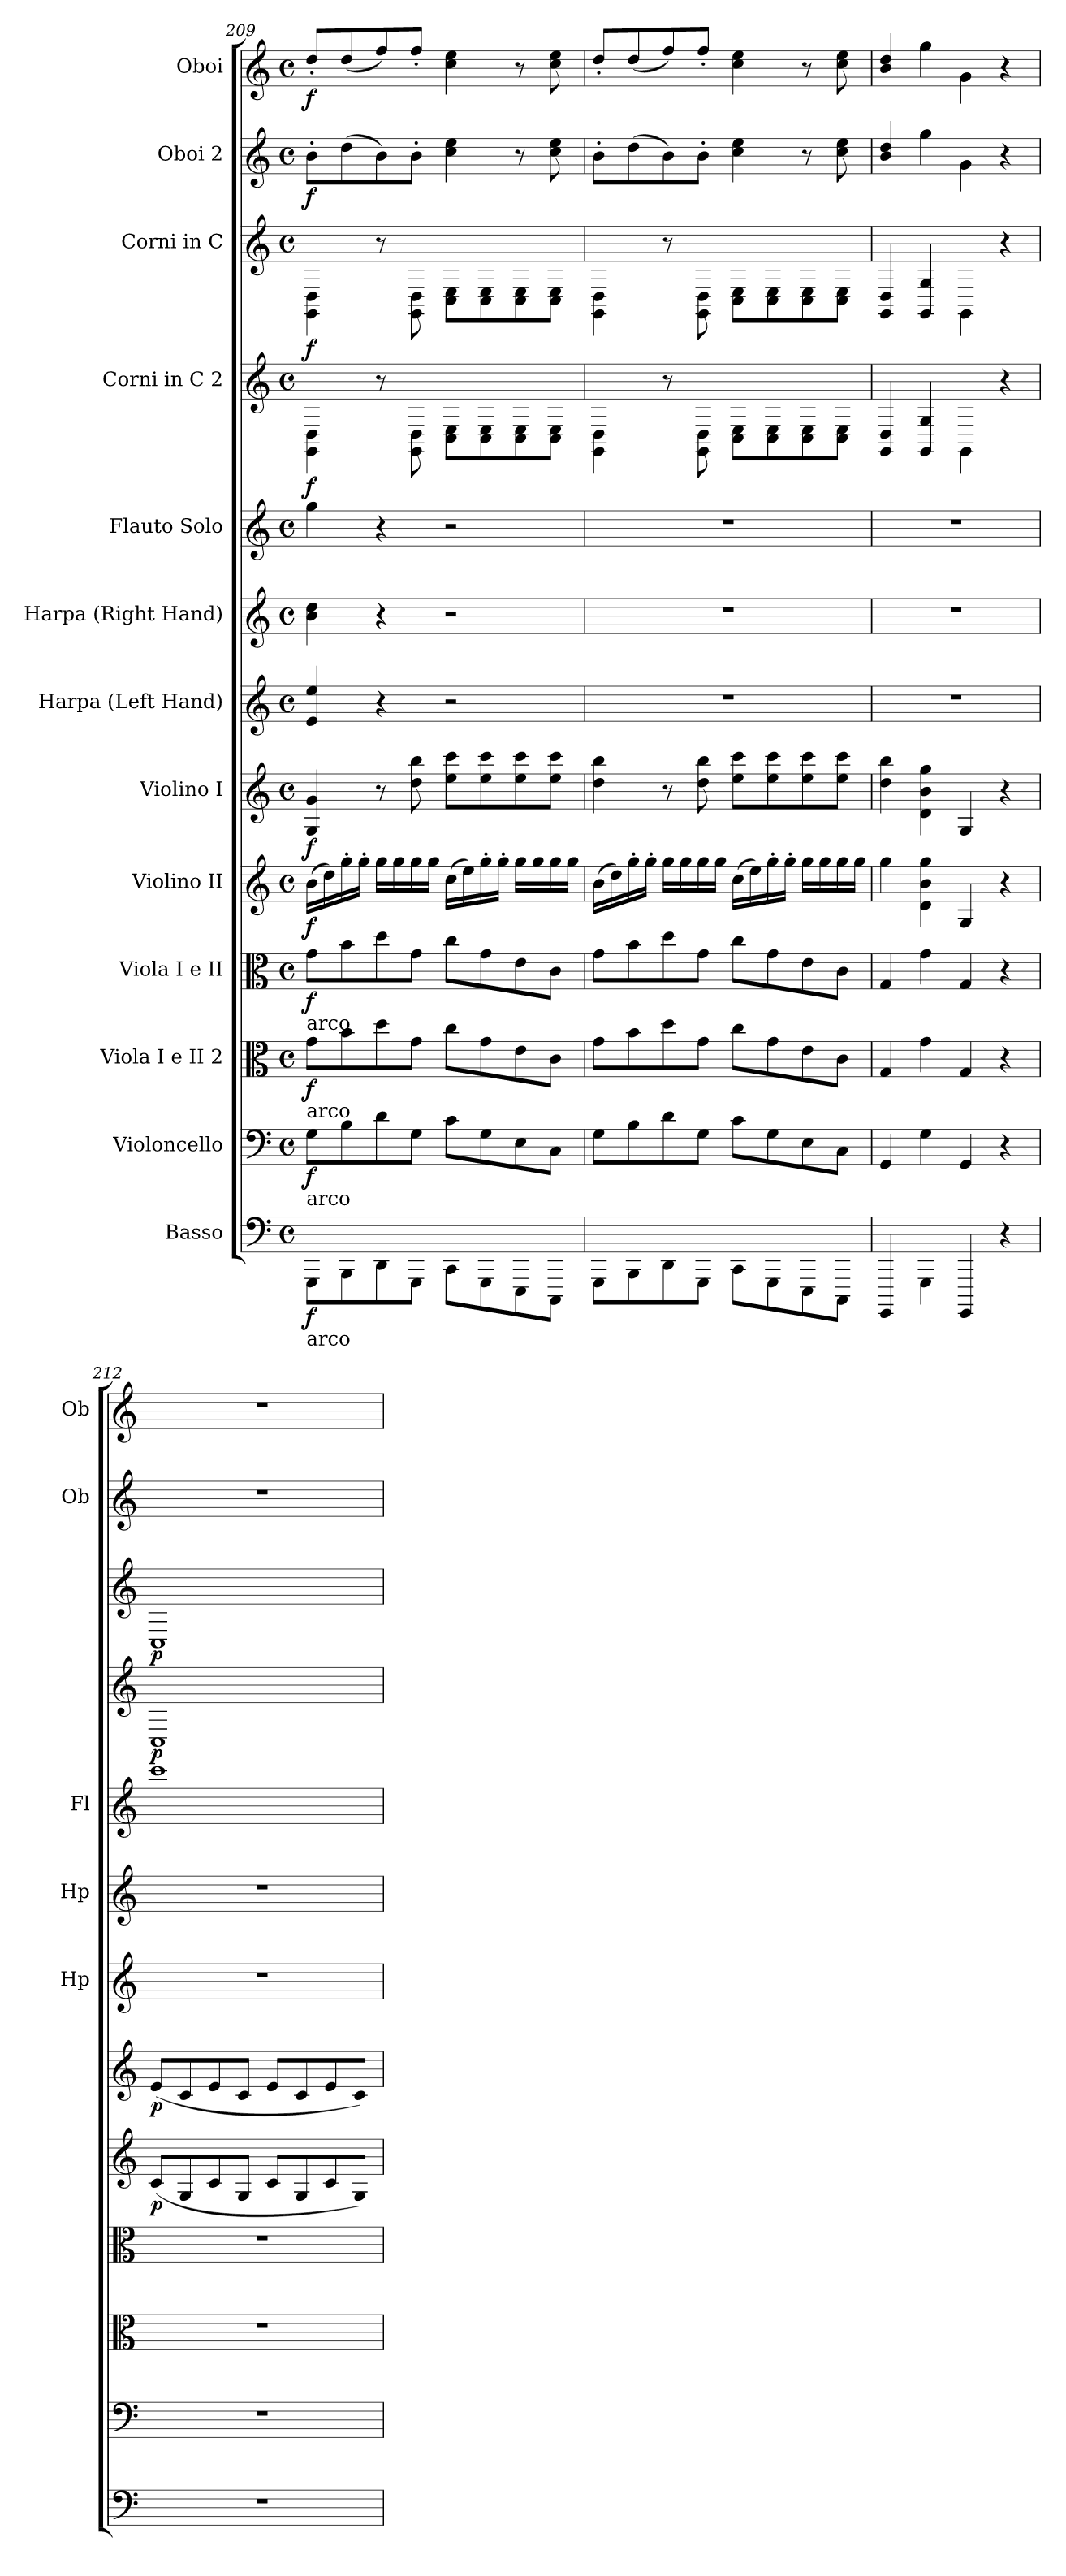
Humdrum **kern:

**kern	**dynam	**kern	**dynam	**kern	**dynam	**kern	**dynam	**kern	**dynam	**kern	**dynam	**kern	**kern	**kern	**kern	**dynam	**kern	**dynam	**kern	**dynam	**kern	**dynam
*part13	*part13	*part12	*part12	*part11	*part11	*part10	*part10	*part9	*part9	*part8	*part8	*part7	*part6	*part5	*part4	*part4	*part3	*part3	*part2	*part2	*part1	*part1
*staff13	*staff13	*staff12	*staff12	*staff11	*staff11	*staff10	*staff10	*staff9	*staff9	*staff8	*staff8	*staff7	*staff6	*staff5	*staff4	*staff4	*staff3	*staff3	*staff2	*staff2	*staff1	*staff1
*I"Basso	*	*I"Violoncello	*	*I"Viola I e II 2	*	*I"Viola I e II	*	*I"Violino II	*	*I"Violino I	*	*I"Harpa (Left Hand)	*I"Harpa (Right Hand)	*I"Flauto Solo	*I"Corni in C 2	*	*I"Corni in C	*	*I"Oboi 2	*	*I"Oboi	*
*	*	*	*	*	*	*	*	*	*	*	*	*I'Hp	*I'Hp	*I'Fl	*	*	*	*	*I'Ob	*	*I'Ob	*
*clefF4	*	*clefF4	*	*clefC3	*	*clefC3	*	*clefG2	*	*clefG2	*	*clefG2	*clefG2	*clefG2	*clefG2	*	*clefG2	*	*clefG2	*	*clefG2	*
*ITrd0c12	*	*	*	*	*	*	*	*	*	*	*	*	*	*	*ITrd0c12	*	*ITrd0c12	*	*	*	*	*
*k[]	*	*k[]	*	*k[]	*	*k[]	*	*k[]	*	*k[]	*	*k[]	*k[]	*k[]	*k[]	*	*k[]	*	*k[]	*	*k[]	*
*C:	*	*C:	*	*C:	*	*C:	*	*C:	*	*C:	*	*C:	*C:	*C:	*C:	*	*C:	*	*C:	*	*C:	*
*M4/4	*	*M4/4	*	*M4/4	*	*M4/4	*	*M4/4	*	*M4/4	*	*M4/4	*M4/4	*M4/4	*M4/4	*	*M4/4	*	*M4/4	*	*M4/4	*
*met(c)	*	*met(c)	*	*met(c)	*	*met(c)	*	*met(c)	*	*met(c)	*	*met(c)	*met(c)	*met(c)	*met(c)	*	*met(c)	*	*met(c)	*	*met(c)	*
=209	=209	=209	=209	=209	=209	=209	=209	=209	=209	=209	=209	=209	=209	=209	=209	=209	=209	=209	=209	=209	=209	=209
!	!	!	!	!	!	!LO:TX:b:t=arco	!	!	!	!	!	!	!	!	!	!	!	!	!	!	!	!
!	!	!	!	!LO:TX:b:t=arco	!	!	!	!	!	!	!	!	!	!	!	!	!	!	!	!	!	!
!	!	!LO:TX:b:t=arco	!	!	!	!	!	!	!	!	!	!	!	!	!	!	!	!	!	!	!	!
!LO:TX:b:t=arco	!	!	!	!	!	!	!	!	!	!	!	!	!	!	!	!	!	!	!	!	!	!
!	!LO:DY:b	!	!LO:DY:b	!	!LO:DY:b	!	!LO:DY:b	!	!LO:DY:b	!	!LO:DY:b	!	!	!	!	!LO:DY:b	!	!LO:DY:b	!	!LO:DY:b	!	!LO:DY:b
8GGG\L	f	8G\L	f	8g\L	f	8g\L	f	(16b\LL	f	4G/ 4g/	f	4e/ 4ee/	4b\ 4dd\	4gg\	4GG\ 4D\	f	4GG\ 4D\	f	8b'\L	f	8dd'/L	f
.	.	.	.	.	.	.	.	16dd\)	.	.	.	.	.	.	.	.	.	.	.	.	.	.
8BBB\	.	8B\	.	8b\	.	8b\	.	16gg'\	.	.	.	.	.	.	.	.	.	.	(8dd\	.	(8dd/	.
.	.	.	.	.	.	.	.	16gg'\JJ	.	.	.	.	.	.	.	.	.	.	.	.	.	.
8DD\	.	8d\	.	8dd\	.	8dd\	.	16gg\LL	.	8r	.	4r	4r	4r	8r	.	8r	.	8b\)	.	8ff/)	.
.	.	.	.	.	.	.	.	16gg\	.	.	.	.	.	.	.	.	.	.	.	.	.	.
8GGG\J	.	8G\J	.	8g\J	.	8g\J	.	16gg\	.	8dd\ 8bb\	.	.	.	.	8GG\ 8D\	.	8GG\ 8D\	.	8b'\J	.	8ff'/J	.
.	.	.	.	.	.	.	.	16gg\JJ	.	.	.	.	.	.	.	.	.	.	.	.	.	.
8CC\L	.	8c\L	.	8cc\L	.	8cc\L	.	(16cc\LL	.	8ee\ 8ccc\L	.	2r	2r	2r	8C\ 8E\L	.	8C\ 8E\L	.	4cc\ 4ee\	.	4cc\ 4ee\	.
.	.	.	.	.	.	.	.	16ee\)	.	.	.	.	.	.	.	.	.	.	.	.	.	.
8GGG\	.	8G\	.	8g\	.	8g\	.	16gg'\	.	8ee\ 8ccc\	.	.	.	.	8C\ 8E\	.	8C\ 8E\	.	.	.	.	.
.	.	.	.	.	.	.	.	16gg'\JJ	.	.	.	.	.	.	.	.	.	.	.	.	.	.
8EEE\	.	8E\	.	8e\	.	8e\	.	16gg\LL	.	8ee\ 8ccc\	.	.	.	.	8C\ 8E\	.	8C\ 8E\	.	8r	.	8r	.
.	.	.	.	.	.	.	.	16gg\	.	.	.	.	.	.	.	.	.	.	.	.	.	.
8CCC\J	.	8C\J	.	8c\J	.	8c\J	.	16gg\	.	8ee\ 8ccc\J	.	.	.	.	8C\ 8E\J	.	8C\ 8E\J	.	8cc\ 8ee\	.	8cc\ 8ee\	.
.	.	.	.	.	.	.	.	16gg\JJ	.	.	.	.	.	.	.	.	.	.	.	.	.	.
!!LO:PB:g=z
=210	=210	=210	=210	=210	=210	=210	=210	=210	=210	=210	=210	=210	=210	=210	=210	=210	=210	=210	=210	=210	=210	=210
8GGG\L	.	8G\L	.	8g\L	.	8g\L	.	(16b\LL	.	4dd\ 4bb\	.	1r	1r	1r	4GG\ 4D\	.	4GG\ 4D\	.	8b'\L	.	8dd'/L	.
.	.	.	.	.	.	.	.	16dd\)	.	.	.	.	.	.	.	.	.	.	.	.	.	.
8BBB\	.	8B\	.	8b\	.	8b\	.	16gg'\	.	.	.	.	.	.	.	.	.	.	(8dd\	.	(8dd/	.
.	.	.	.	.	.	.	.	16gg'\JJ	.	.	.	.	.	.	.	.	.	.	.	.	.	.
8DD\	.	8d\	.	8dd\	.	8dd\	.	16gg\LL	.	8r	.	.	.	.	8r	.	8r	.	8b\)	.	8ff/)	.
.	.	.	.	.	.	.	.	16gg\	.	.	.	.	.	.	.	.	.	.	.	.	.	.
8GGG\J	.	8G\J	.	8g\J	.	8g\J	.	16gg\	.	8dd\ 8bb\	.	.	.	.	8GG\ 8D\	.	8GG\ 8D\	.	8b'\J	.	8ff'/J	.
.	.	.	.	.	.	.	.	16gg\JJ	.	.	.	.	.	.	.	.	.	.	.	.	.	.
8CC\L	.	8c\L	.	8cc\L	.	8cc\L	.	(16cc\LL	.	8ee\ 8ccc\L	.	.	.	.	8C\ 8E\L	.	8C\ 8E\L	.	4cc\ 4ee\	.	4cc\ 4ee\	.
.	.	.	.	.	.	.	.	16ee\)	.	.	.	.	.	.	.	.	.	.	.	.	.	.
8GGG\	.	8G\	.	8g\	.	8g\	.	16gg'\	.	8ee\ 8ccc\	.	.	.	.	8C\ 8E\	.	8C\ 8E\	.	.	.	.	.
.	.	.	.	.	.	.	.	16gg'\JJ	.	.	.	.	.	.	.	.	.	.	.	.	.	.
8EEE\	.	8E\	.	8e\	.	8e\	.	16gg\LL	.	8ee\ 8ccc\	.	.	.	.	8C\ 8E\	.	8C\ 8E\	.	8r	.	8r	.
.	.	.	.	.	.	.	.	16gg\	.	.	.	.	.	.	.	.	.	.	.	.	.	.
8CCC\J	.	8C\J	.	8c\J	.	8c\J	.	16gg\	.	8ee\ 8ccc\J	.	.	.	.	8C\ 8E\J	.	8C\ 8E\J	.	8cc\ 8ee\	.	8cc\ 8ee\	.
.	.	.	.	.	.	.	.	16gg\JJ	.	.	.	.	.	.	.	.	.	.	.	.	.	.
=211	=211	=211	=211	=211	=211	=211	=211	=211	=211	=211	=211	=211	=211	=211	=211	=211	=211	=211	=211	=211	=211	=211
*	*	*	*	*	*	*	*	*	*	*	*	*	*	*	*^	*	*^	*	*^	*	*^	*
4GGGG/	.	4GG/	.	4G/	.	4G/	.	4gg\	.	4dd\ 4bb\	.	1r	1r	1r	4GG/ 4D/	2ryy	.	4GG/ 4D/	2ryy	.	4b/ 4dd/	4ryy	.	4b/ 4dd/	4ryy	.
4GGG\	.	4G\	.	4g\	.	4g\	.	4d\ 4b\ 4gg\	.	4d\ 4b\ 4gg\	.	.	.	.	4GG/ 4G/	.	.	4GG/ 4G/	.	.	4gg\	4gg\	.	4gg\	4gg\	.
4GGGG/	.	4GG/	.	4G/	.	4G/	.	4G/	.	4G/	.	.	.	.	4GG\	4GG\	.	4GG\	4GG\	.	4g\	4g\	.	4g\	4g\	.
4r	.	4r	.	4r	.	4r	.	4r	.	4r	.	.	.	.	4r	4ryy	.	4r	4ryy	.	4r	4ryy	.	4r	4ryy	.
=212	=212	=212	=212	=212	=212	=212	=212	=212	=212	=212	=212	=212	=212	=212	=212	=212	=212	=212	=212	=212	=212	=212	=212	=212	=212	=212
!	!	!	!	!	!	!	!	!	!	!	!	!	!	!	!	!	!	!LO:TX:b:t=a 2.	!	!	!	!	!	!	!	!
!	!	!	!	!	!	!	!	!	!	!	!	!	!	!	!LO:TX:b:t=a 2.	!	!	!	!	!	!	!	!	!	!	!
!	!	!	!	!	!	!	!	!	!LO:DY:b	!	!LO:DY:b	!	!	!	!	!	!LO:DY:b	!	!	!LO:DY:b	!	!	!	!	!	!
*	*	*	*	*	*	*	*	*	*	*	*	*	*	*	*v	*v	*	*	*	*	*v	*v	*	*v	*v	*
*	*	*	*	*	*	*	*	*	*	*	*	*	*	*	*	*	*v	*v	*	*	*	*	*
1r	.	1r	.	1r	.	1r	.	(8c/L	p	(8e/L	p	1r	1r	1ccc	1C	p	1C	p	1r	.	1r	.
.	.	.	.	.	.	.	.	8G/	.	8c/	.	.	.	.	.	.	.	.	.	.	.	.
.	.	.	.	.	.	.	.	8c/	.	8e/	.	.	.	.	.	.	.	.	.	.	.	.
.	.	.	.	.	.	.	.	8G/J	.	8c/J	.	.	.	.	.	.	.	.	.	.	.	.
.	.	.	.	.	.	.	.	8c/L	.	8e/L	.	.	.	.	.	.	.	.	.	.	.	.
.	.	.	.	.	.	.	.	8G/	.	8c/	.	.	.	.	.	.	.	.	.	.	.	.
.	.	.	.	.	.	.	.	8c/	.	8e/	.	.	.	.	.	.	.	.	.	.	.	.
.	.	.	.	.	.	.	.	8G/J)	.	8c/J)	.	.	.	.	.	.	.	.	.	.	.	.
=	=	=	=	=	=	=	=	=	=	=	=	=	=	=	=	=	=	=	=	=	=	=
*-	*-	*-	*-	*-	*-	*-	*-	*-	*-	*-	*-	*-	*-	*-	*-	*-	*-	*-	*-	*-	*-	*-
